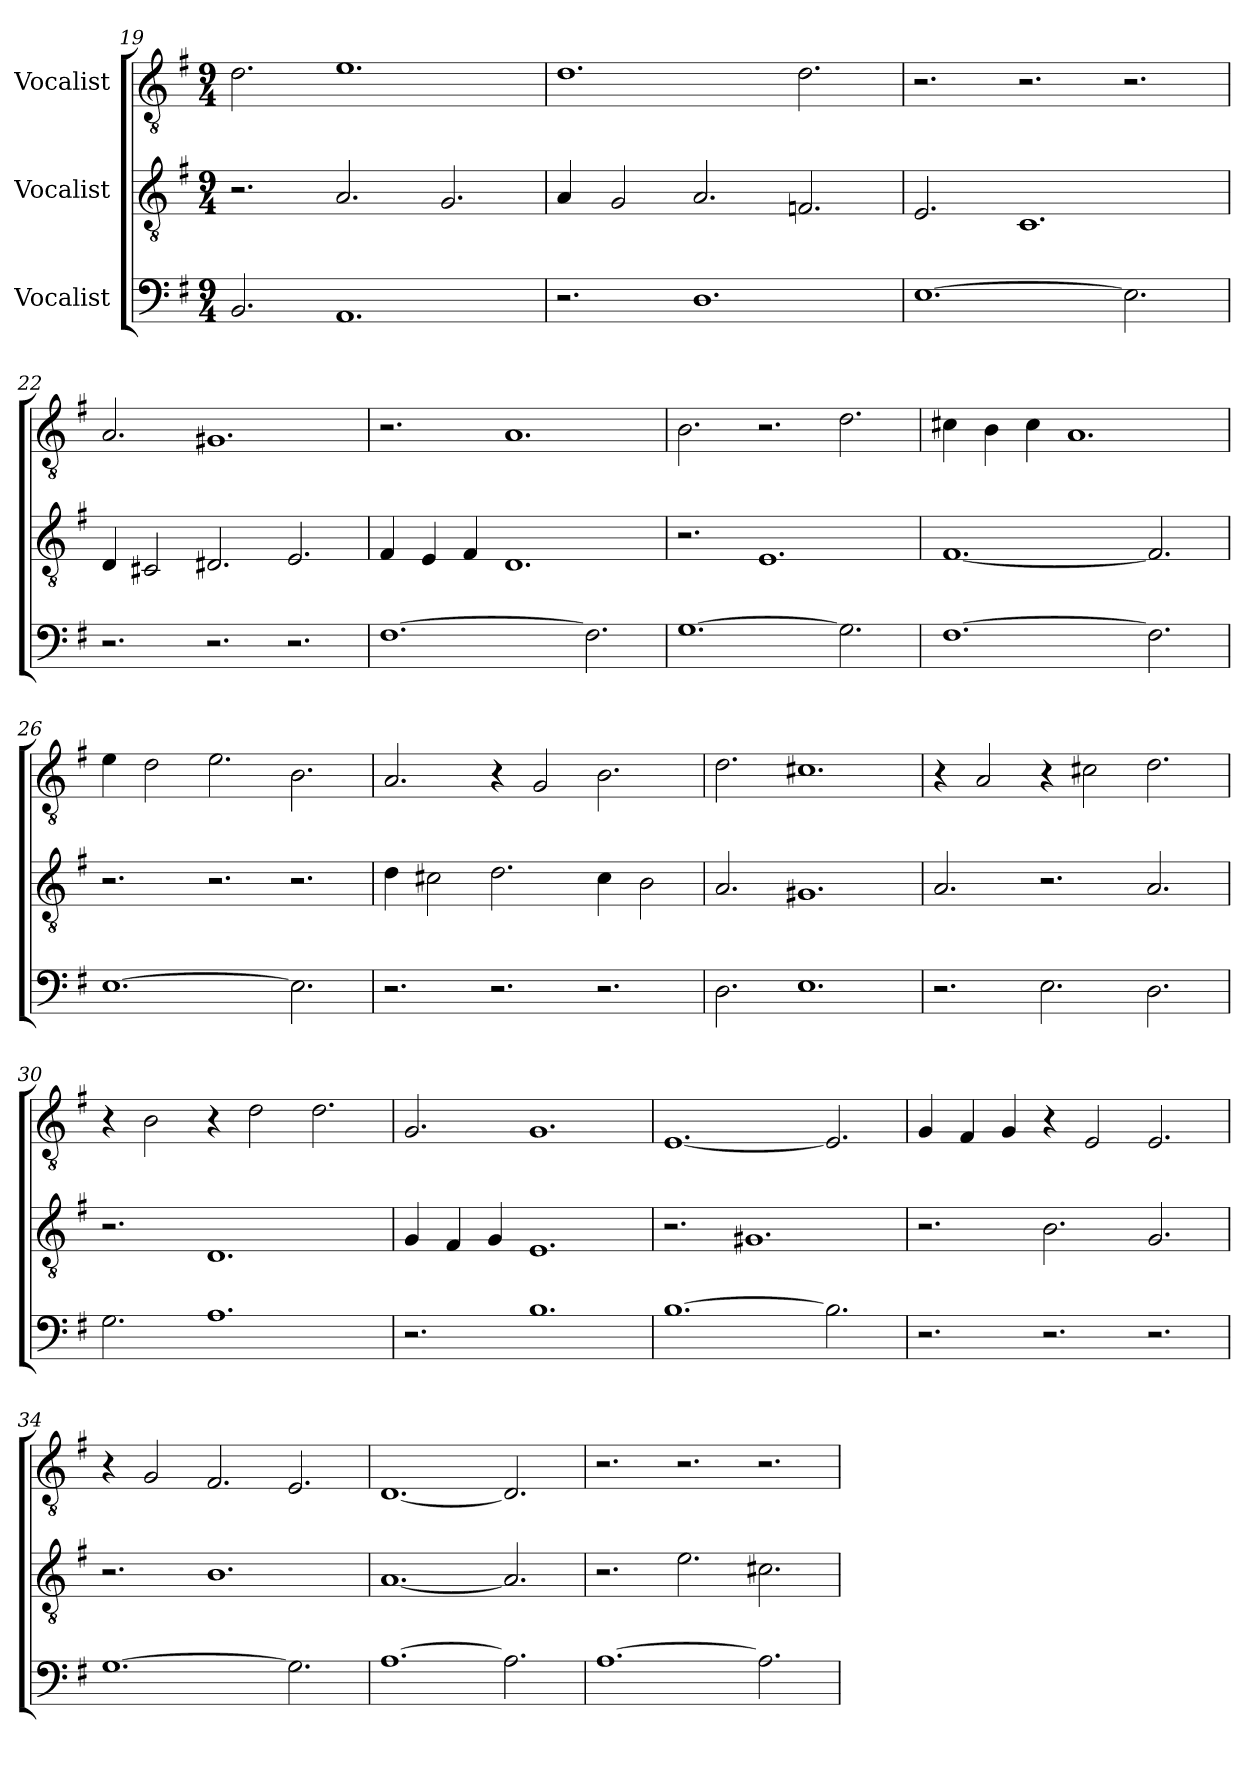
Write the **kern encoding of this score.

**kern	**kern	**kern
*part3	*part2	*part1
*staff3	*staff2	*staff1
*I"Vocalist	*I"Vocalist	*I"Vocalist
*clefF4	*clefGv2	*clefGv2
*k[f#]	*k[f#]	*k[f#]
*M9/4	*M9/4	*M9/4
=19	=19	=19
2.BB/	2.r	2.d\
1.AA	2.A/	1.e
.	2.G/	.
=20	=20	=20
2.r	4A/	1.d
.	2G/	.
1.D	2.A/	.
.	2.Fn/	2.d\
=21	=21	=21
[1.E	2.E/	2.r
.	1.C	2.r
2.E\]	.	2.r
=22	=22	=22
2.r	4D/	2.A/
.	2C#X/	.
2.r	2.D#X/	1.G#X
2.r	2.E/	.
=23	=23	=23
[1.F#	4F#/	2.r
.	4E/	.
.	4F#/	.
.	1.D	1.A
2.F#\]	.	.
=24	=24	=24
[1.G	2.r	2.B\
.	1.E	2.r
2.G\]	.	2.d\
=25	=25	=25
[1.F#	[1.F#	4c#X\
.	.	4B\
.	.	4c#\
.	.	1.A
2.F#\]	2.F#/]	.
=26	=26	=26
[1.E	2.r	4e\
.	.	2d\
.	2.r	2.e\
2.E\]	2.r	2.B\
=27	=27	=27
2.r	4d\	2.A/
.	2c#X\	.
2.r	2.d\	4r
.	.	2G/
2.r	4c#\	2.B\
.	2B\	.
=28	=28	=28
2.D\	2.A/	2.d\
1.E	1.G#X	1.c#X
=29	=29	=29
2.r	2.A/	4r
.	.	2A/
2.E\	2.r	4r
.	.	2c#X\
2.D\	2.A/	2.d\
=30	=30	=30
2.G\	2.r	4r
.	.	2B\
1.A	1.D	4r
.	.	2d\
.	.	2.d\
=31	=31	=31
2.r	4G/	2.G/
.	4F#/	.
.	4G/	.
1.B	1.E	1.G
=32	=32	=32
[1.B	2.r	[1.E
.	1.G#X	.
2.B\]	.	2.E/]
=33	=33	=33
2.r	2.r	4G/
.	.	4F#/
.	.	4G/
2.r	2.B\	4r
.	.	2E/
2.r	2.G/	2.E/
=34	=34	=34
[1.G	2.r	4r
.	.	2G/
.	1.B	2.F#/
2.G\]	.	2.E/
=35	=35	=35
[1.A	[1.A	[1.D
2.A\]	2.A/]	2.D/]
=36	=36	=36
[1.A	2.r	2.r
.	2.e\	2.r
2.A\]	2.c#X\	2.r
=	=	=
*-	*-	*-
